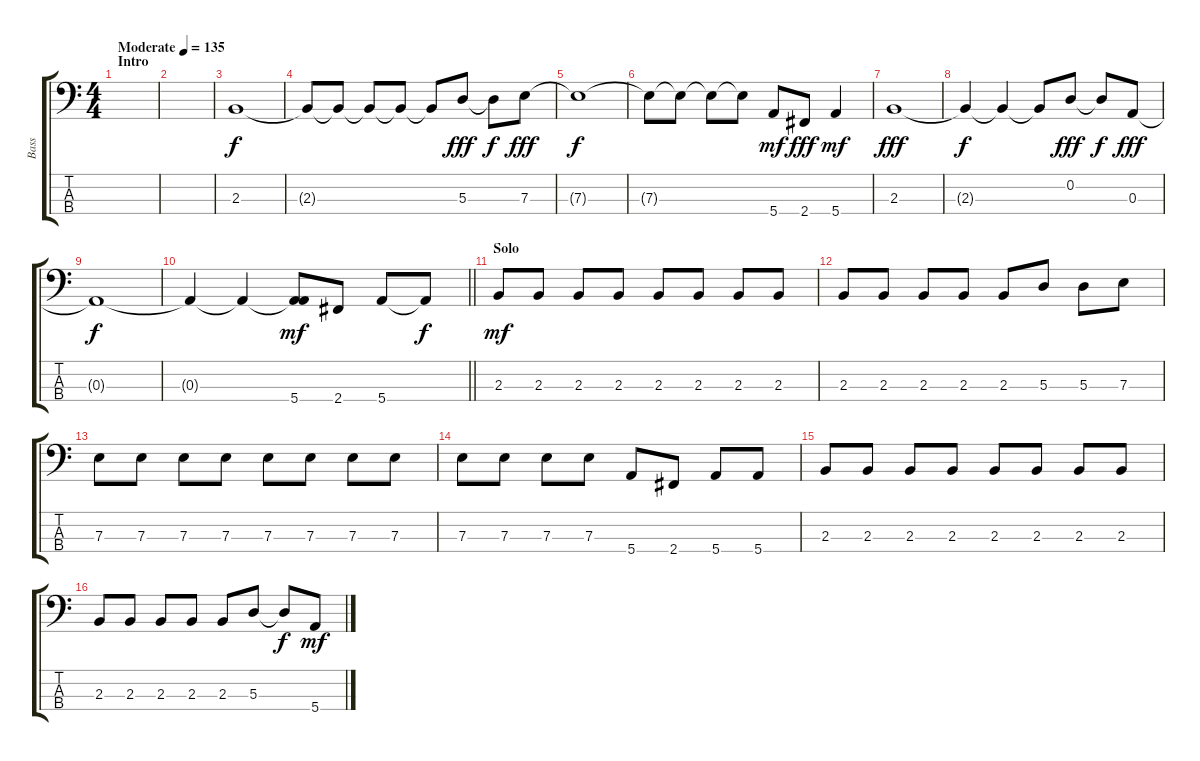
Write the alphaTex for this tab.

\track ("Bass" "Bass") {instrument electricbassfinger}
\staff {score tabs}
\tuning (G2 D2 A1 E1) {hide}
\ts (4 4)
\section ("" "Intro")
\tempo (135 "Moderate")
\clef f4
\ks c
|
|
2.3.1 |
2.3{t}.8{dy f} 2.3{t}.8 2.3{t}.8 2.3{t}.8 2.3{t}.8 5.3.8{dy fff} 5.3{t}.8{dy f} 7.3.8{dy fff} |
7.3{t}.1{dy f} |
7.3{t}.8 7.3{t}.8 7.3{t}.8 7.3{t}.8 5.4.8{dy mf} 2.4.8{dy fff} 5.4.4{dy mf} |
2.3.1{dy fff} |
2.3{t}.4{dy f} 2.3{t}.4 2.3{t}.8 0.2.8{dy fff} 0.2{t}.8{dy f} 0.3.8{dy fff} |
0.3{t}.1{dy f} |
\barLineRight lightlight
0.3{t}.4 0.3{t}.4 (0.3{t} 5.4).8{dy mf} 2.4.8 5.4.8 5.4{t}.8{dy f} |
\section ("" "Solo")
2.3.8{dy mf} 2.3.8 2.3.8 2.3.8 2.3.8 2.3.8 2.3.8 2.3.8 |
2.3.8 2.3.8 2.3.8 2.3.8 2.3.8 5.3.8 5.3.8 7.3.8 |
7.3.8 7.3.8 7.3.8 7.3.8 7.3.8 7.3.8 7.3.8 7.3.8 |
7.3.8 7.3.8 7.3.8 7.3.8 5.4.8 2.4.8 5.4.8 5.4.8 |
2.3.8 2.3.8 2.3.8 2.3.8 2.3.8 2.3.8 2.3.8 2.3.8 |
2.3.8 2.3.8 2.3.8 2.3.8 2.3.8 5.3.8 5.3{t}.8{dy f} 5.4.8{dy mf}
